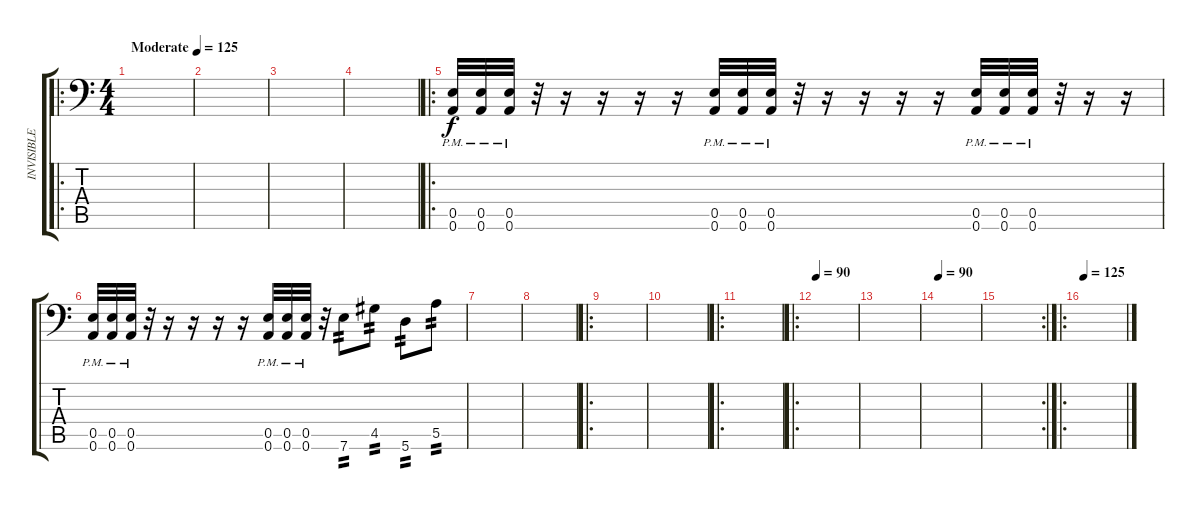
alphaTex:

\track ("INVISIBLE MAN" "INVISIBLE ") {instrument overdrivenguitar}
\staff {score tabs}
\tuning (B3 Gb3 D3 A2 E2 A1) {hide}
\ro
\ts (4 4)
\tempo (125 "Moderate")
\clef f4
\ks c
|
|
|
|
\ro
(0.5{pm} 0.6{pm}).32 (0.5{pm} 0.6{pm}).32 (0.5{pm} 0.6{pm}).32 r.32 r.16 r.16 r.16 r.16 (0.5{pm} 0.6{pm}).32 (0.5{pm} 0.6{pm}).32 (0.5{pm} 0.6{pm}).32 r.32 r.16 r.16 r.16 r.16 (0.5{pm} 0.6{pm}).32 (0.5{pm} 0.6{pm}).32 (0.5{pm} 0.6{pm}).32 r.32 r.16 r.16 |
(0.5{pm} 0.6{pm}).32 (0.5{pm} 0.6{pm}).32 (0.5{pm} 0.6{pm}).32 r.32 r.16 r.16 r.16 r.16 (0.5{pm} 0.6{pm}).32 (0.5{pm} 0.6{pm}).32 (0.5{pm} 0.6{pm}).32 r.32 7.6.8{tp 2} 4.5.8{tp 2} 5.6.8{tp 2} 5.5.8{tp 2} |
|
|
\ro
|
|
\ro
|
\ro
\tempo 90
|
|
\tempo 90
|
\rc 2
|
\ro
\tempo 125
